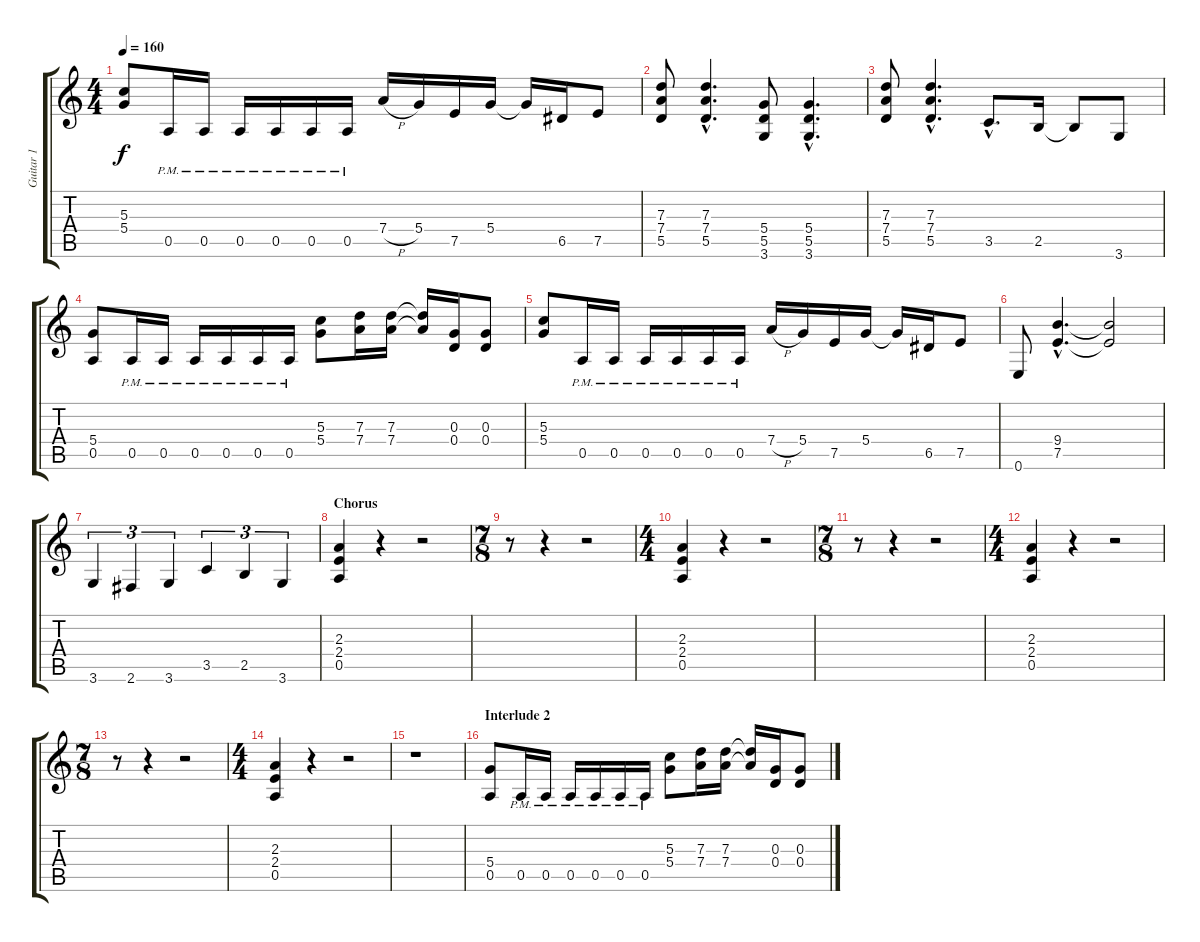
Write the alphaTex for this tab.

\track ("Guitar 1" "Guitar 1") {instrument distortionguitar}
\staff {score tabs}
\tuning (E4 B3 G3 D3 A2 E2) {hide}
\ts (4 4)
\tempo 160
\clef g2
\ks c
(5.3 5.4).8{dy f} 0.5{pm}.16 0.5{pm}.16 0.5{pm}.16 0.5{pm}.16 0.5{pm}.16 0.5{pm}.16 7.4{h}.16 5.4.16 7.5.16 5.4.16 5.4{t}.16 6.5.16 7.5.8 |
(7.3 7.4 5.5).8 (7.3{hac} 7.4{hac} 5.5{hac}).4{d} (5.4 5.5 3.6).8 (5.4{hac} 5.5{hac} 3.6{hac}).4{d} |
(7.3 7.4 5.5).8 (7.3{hac} 7.4{hac} 5.5{hac}).4{d} 3.5{hac}.8{d} 2.5.16 2.5{t}.8 3.6.8 |
(5.4 0.5).8 0.5{pm}.16 0.5{pm}.16 0.5{pm}.16 0.5{pm}.16 0.5{pm}.16 0.5{pm}.16 (5.3 5.4).8 (7.3 7.4).16 (7.3 7.4).16 (7.3{t} 7.4{t}).16 (0.3 0.4).16 (0.3 0.4).8 |
(5.3 5.4).8 0.5{pm}.16 0.5{pm}.16 0.5{pm}.16 0.5{pm}.16 0.5{pm}.16 0.5{pm}.16 7.4{h}.16 5.4.16 7.5.16 5.4.16 5.4{t}.16 6.5.16 7.5.8 |
0.6.8 (9.4{hac} 7.5{hac}).4{d} (9.4{t} 7.5{t}).2 |
3.6.4{tu (3 2)} 2.6.4{tu (3 2)} 3.6.4{tu (3 2)} 3.5.4{tu (3 2)} 2.5.4{tu (3 2)} 3.6.4{tu (3 2)} |
\section ("" "Chorus")
(2.3 2.4 0.5).4 r.4 r.2 |
\ts (7 8)
r.8 r.4 r.2 |
\ts (4 4)
(2.3 2.4 0.5).4 r.4 r.2 |
\ts (7 8)
r.8 r.4 r.2 |
\ts (4 4)
(2.3 2.4 0.5).4 r.4 r.2 |
\ts (7 8)
r.8 r.4 r.2 |
\ts (4 4)
(2.3 2.4 0.5).4 r.4 r.2 |
r.1 |
\section ("" "Interlude 2")
(5.4 0.5).8 0.5{pm}.16 0.5{pm}.16 0.5{pm}.16 0.5{pm}.16 0.5{pm}.16 0.5{pm}.16 (5.3 5.4).8 (7.3 7.4).16 (7.3 7.4).16 (7.3{t} 7.4{t}).16 (0.3 0.4).16 (0.3 0.4).8
